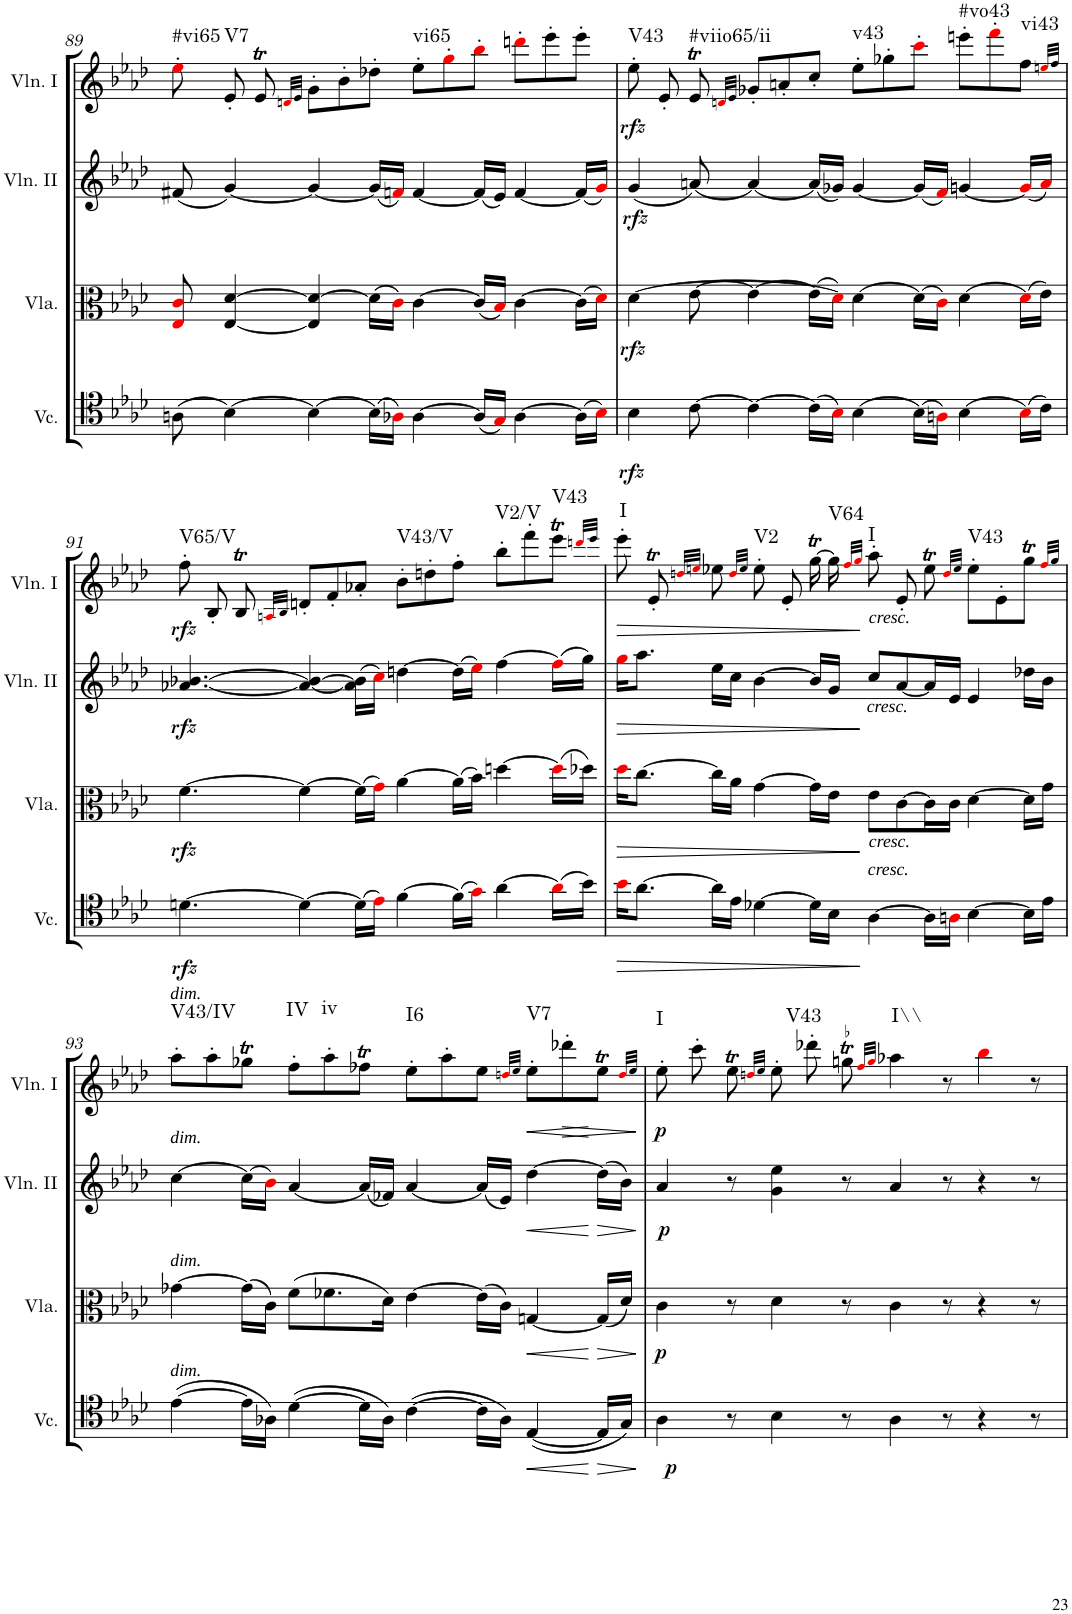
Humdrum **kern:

**kern	**dynam	**kern	**dynam	**kern	**dynam	**kern	**dynam	**harte
*part4	*part4	*part3	*part3	*part2	*part2	*part1	*part1	*part1
*staff4	*staff4	*staff3	*staff3	*staff2	*staff2	*staff1	*staff1	*
*I"Violoncello	*	*I"Viola	*	*I"Violin II	*	*I"Violin I	*	*
*I'Vc.	*	*I'Vla.	*	*I'Vln. II	*	*I'Vln. I	*	*
!!LO:PB:g=z
*clefC4	*	*clefC3	*	*clefG2	*	*clefG2	*	*
*k[b-e-a-d-]	*	*k[b-e-a-d-]	*	*k[b-e-a-d-]	*	*k[b-e-a-d-]	*	*
*M12/8	*	*M12/8	*	*M12/8	*	*M12/8	*	*
=89	=89	=89	=89	=89	=89	=89	=89	=89
!	!	!	!	!	!	!	!	!LO:H:kt=#vi65
(8An\	.	8E-i/ 8ci/	.	(8f#X/	.	8ee-'i\	.	N
!	!	!	!	!	!	!	!	!LO:H:kt=V7
[4B-\)	.	[4E-/ [4d-/	.	[4g/)	.	8e-'/	.	N
.	.	.	.	.	.	8e-T/	.	.
.	.	.	.	.	.	32qdni/LLL	.	.
.	.	.	.	.	.	32qe-/JJJ	.	.
4B-\_	.	4E-/] 4d-/_	.	4g/_	.	8g'\L	.	.
.	.	.	.	.	.	8b-'\	.	.
(16B-\LL]	.	(16d-\LL]	.	(16g/LL]	.	8dd-X'\J	.	.
16A-Xi\JJ)	.	16ci\JJ)	.	16fni/JJ)	.	.	.	.
!	!	!	!	!	!	!	!	!LO:H:kt=vi65
[4A-\	.	[4c\	.	[4f/	.	8ee-'\L	.	N
.	.	.	.	.	.	8gg'i\	.	.
(16A-/LL]	.	(16c/LL]	.	(16f/LL]	.	8bb-'i\J	.	.
16Gi/JJ)	.	16B-i/JJ)	.	16e-/JJ)	.	.	.	.
[4A-\	.	[4c\	.	[4f/	.	8dddn'i\L	.	.
.	.	.	.	.	.	8eee-'\	.	.
(16A-\LL]	.	(16c\LL]	.	(16f/LL]	.	8eee-'\J	.	.
16B-i\JJ)	.	16d-i\JJ)	.	16gi/JJ)	.	.	.	.
=90	=90	=90	=90	=90	=90	=90	=90	=90
!	!LO:DY:b	!	!LO:DY:b	!	!LO:DY:b	!	!LO:DY:b	!LO:H:kt=V43
4B-\	rfz	[4d-\	rfz	(4g/	rfz	8ee-'\	rfz	N
.	.	.	.	.	.	8e-'/	.	.
!	!	!	!	!	!	!	!	!LO:H:kt=#viio65/ii
[8c\	.	[8e-\	.	[8an/)	.	8e-T/	.	N
.	.	.	.	.	.	32qdni/LLL	.	.
.	.	.	.	.	.	32qe-/JJJ	.	.
4c\_	.	4e-\_	.	4a/_	.	8g-X'/L	.	.
.	.	.	.	.	.	8an'/	.	.
(16c\LL]	.	(16e-\LL]	.	(16a/LL]	.	8cc'/J	.	.
16B-i\JJ)	.	16d-i\JJ])	.	16g-X/JJ)	.	.	.	.
!	!	!	!	!	!	!	!	!LO:H:kt=v43
[4B-\	.	[4d-\	.	[4g-/	.	8ee-'\L	.	N
.	.	.	.	.	.	8gg-X'\	.	.
(16B-\LL]	.	(16d-\LL]	.	(16g-/LL]	.	8ccc'i\J	.	.
16Ani\JJ)	.	16ci\JJ)	.	16fi/JJ)	.	.	.	.
!	!	!	!	!	!	!	!	!LO:H:kt=#vo43
[4B-\	.	[4d-\	.	[4gn/	.	8eeen'\L	.	N
.	.	.	.	.	.	8fff'i\	.	.
!	!	!	!	!	!	!	!	!LO:H:kt=vi43
(16B-i\LL]	.	(16d-i\LL]	.	(16gi/LL]	.	8ff\J	.	N
16c\JJ)	.	16e-\JJ)	.	16ai/JJ)	.	.	.	.
.	.	.	.	.	.	32qeeni/LLL	.	.
.	.	.	.	.	.	32qff/JJJ	.	.
!!LO:LB:g=z
=91	=91	=91	=91	=91	=91	=91	=91	=91
!	!LO:DY:b	!	!LO:DY:b	!	!LO:DY:b	!	!LO:DY:b	!LO:H:kt=V65/V
[4.dn\	rfz	[4.f\	rfz	[4.a-X/ [4.b-X/	rfz	8ff'\	rfz	N
.	.	.	.	.	.	8B-'/	.	.
.	.	.	.	.	.	8B-T/	.	.
.	.	.	.	.	.	32qAni/LLL	.	.
.	.	.	.	.	.	32qB-/JJJ	.	.
4d\_	.	4f\_	.	4a-/_ 4b-/_	.	8dn'/L	.	.
.	.	.	.	.	.	8f'/	.	.
(16d\LL]	.	(16f\LL]	.	(16a-\] 16b-\]LL	.	8a-X'/J	.	.
16e-i\JJ)	.	16gi\JJ)	.	16cci\JJ)	.	.	.	.
!	!	!	!	!	!	!	!	!LO:H:kt=V43/V
[4f\	.	[4a-\	.	[4ddn\	.	8b-'\L	.	N
.	.	.	.	.	.	8ddn'\	.	.
(16f\LL]	.	(16a-\LL]	.	(16dd\LL]	.	8ff'\J	.	.
16gi\JJ)	.	16b-\JJ)	.	16ee-i\JJ)	.	.	.	.
!	!	!	!	!	!	!	!	!LO:H:kt=V2/V
[4a-\	.	[4ddn\	.	[4ff\	.	8bb-'\L	.	N
.	.	.	.	.	.	8fff'\	.	.
!	!	!	!	!	!	!	!	!LO:H:kt=V43
(16a-i\LL]	.	(16ddi\LL]	.	(16ffi\LL]	.	8eee-T\J	.	N
16b-\JJ)	.	16dd-X\JJ)	.	16gg\JJ)	.	.	.	.
.	.	.	.	.	.	32qdddni/LLL	.	.
.	.	.	.	.	.	32qeee-/JJJ	.	.
=92	=92	=92	=92	=92	=92	=92	=92	=92
!	!LO:HP:b	!	!LO:HP:b	!	!LO:HP:b	!	!LO:HP:b	!LO:H:kt=I
16b-i\KL	>	16dd-i\KL	>	16ggi\KL	>	8eee-'\	>	N
[8.a-\J	.	[8.cc\J	.	8.aa-\J	.	.	.	.
.	.	.	.	.	.	8e-T'/	.	.
.	.	.	.	.	.	32qddni/LLL	.	.
.	.	.	.	.	.	32qeeni/JJJ	.	.
16a-\LL]	.	16cc\LL]	.	16ee-\LL	.	8ee-X\	.	.
16e-\JJ	.	16a-\JJ	.	16cc\JJ	.	.	.	.
.	.	.	.	.	.	32qddi/LLL	.	.
.	.	.	.	.	.	32qee-/JJJ	.	.
!	!	!	!	!	!	!	!	!LO:H:kt=V2
[4d-X\	.	[4g\	.	[4b-\	.	8ee-'\	.	N
.	.	.	.	.	.	8e-'/	.	.
16d-\LL]	.	16g\LL]	.	16b-/LL]	.	[16ggt\	.	.
!	!	!	!	!	!	!	!	!LO:H:kt=V64
16B-\JJ	.	16e-\JJ	.	16g/JJ	.	16gg\]	.	N
.	.	.	.	.	.	32qffi/LLL	.	.
.	.	.	.	.	.	32qggi/JJJ	.	.
!	!	!	!	!	!	!LO:TX:b:i:t=cresc.	!	!
!	!	!	!	!LO:TX:b:i:t=cresc.	!	!	!	!
!	!	!LO:TX:b:i:t=cresc.	!	!	!	!	!	!
!LO:TX:a:i:t=cresc.	!	!	!	!	!	!	!	!LO:H:kt=I
[4A-\	.	8e-\L	]	8cc/L	]	8aa-'\	]	N
.	.	[8c\	.	[8a-/	.	8e-'/	.	.
16A-\LL]	.	16c\L]	.	16a-/L]	.	8ee-T\	.	.
16Ani\JJ	.	16c\JJ	.	16e-/JJ	.	.	.	.
.	.	.	.	.	.	32qddi/LLL	.	.
.	.	.	.	.	.	32qee-/JJJ	.	.
!	!	!	!	!	!	!	!	!LO:H:kt=V43
[4B-\	.	[4d-\	.	4e-/	.	8ee-'\L	.	N
.	.	.	.	.	.	8e-'\	.	.
16B-\LL]	.	16d-\LL]	.	16dd-X\LL	.	8ggt\J	.	.
16e-\JJ	.	16g\JJ	.	16b-\JJ	.	.	.	.
.	.	.	.	.	.	32qffi/LLL	.	.
.	.	.	.	.	.	32qgg/JJJ	.	.
!!LO:LB:g=z
=93	=93	=93	=93	=93	=93	=93	=93	=93
!	!	!	!	!	!	!LO:TX:a:i:t=dim.	!	!
!	!	!	!	!LO:TX:a:i:t=dim.	!	!	!	!
!	!	!LO:TX:a:i:t=dim.	!	!	!	!	!	!
!LO:TX:a:i:t=dim.	!	!	!	!	!	!	!	!LO:H:kt=V43/IV
([4e-\	.	[4g-X\	.	[4cc\	.	8aa-'\L	.	N
.	.	.	.	.	.	8aa-'\	.	.
16e-\LL]	.	(16g-\LL]	.	(16cc\LL]	.	8gg-XT\J	.	.
16A-X\JJ)	.	16c\JJ)	.	16b-i\JJ)	.	.	.	.
!	!	!	!	!	!	!	!	!LO:H:kt=IV
([4d-\	.	(8f\L	.	[4a-/	.	8ff'\L	.	N
!	!	!	!	!	!	!	!	!LO:H:kt=iv
.	.	8.f-X\	.	.	.	8aa-'\	.	N
16d-\LL]	.	.	.	(16a-/LL]	.	8ff-XT\J	.	.
16A-\JJ)	.	16d-\Jk)	.	16f-X/JJ)	.	.	.	.
!	!	!	!	!	!	!	!	!LO:H:kt=I6
([4c\	.	[4e-\	.	[4a-/	.	8ee-'\L	.	N
.	.	.	.	.	.	8aa-'\	.	.
16c\LL]	.	(16e-\LL]	.	(16a-/LL]	.	8ee-\J	.	.
16A-\JJ)	.	16c\JJ)	.	16e-/JJ)	.	.	.	.
.	.	.	.	.	.	32qddni/LLL	.	.
.	.	.	.	.	.	32qee-/JJJ	.	.
!	!LO:HP:b	!	!LO:HP:b	!	!LO:HP:b	!	!	!LO:H:kt=V7
([4E-/	<	[4Gn/	<	[4dd-\	<	8ee-'\L	.	N
!	!	!	!	!	!	!	!LO:HP:b	!
.	.	.	.	.	.	8ddd-X'\	>	.
!	!	!	!LO:HP:n=1:b	!	!LO:HP:n=1:b	!	!	!
16E-/LL]	]	(16G/LL]	[ >	(16dd-\LL]	[ >	8ee-T\J	.	.
16G/JJ)	.	16d-/JJ)	.	16b-\JJ)	.	.	.	.
.	.	.	.	.	.	32qddi/LLL	.	.
.	.	.	.	.	.	32qee-/JJJ	.	.
.	[	.	]	.	]	.	]	.
=94	=94	=94	=94	=94	=94	=94	=94	=94
!	!LO:DY:b	!	!LO:DY:b	!	!LO:DY:b	!	!LO:DY:b	!LO:H:kt=I
4A-\	p	4c\	p	4a-/	p	8ee-'\	p	N
.	.	.	.	.	.	8ccc'\	.	.
8r	.	8r	.	8r	.	8ee-T\	.	.
.	.	.	.	.	.	32qddni/LLL	.	.
.	.	.	.	.	.	32qee-/JJJ	.	.
!	!	!	!	!	!	!	!	!LO:H:kt=V43
4B-\	.	4d-\	.	4g\ 4ee-\	.	8ee-'\	.	N
.	.	.	.	.	.	8ddd-X'\	.	.
!	!	!	!	!	!	!LO:TR:acc=-	!	!
8r	.	8r	.	8r	.	8ggnt\	.	.
.	.	.	.	.	.	32qffi/LLL	.	.
.	.	.	.	.	.	32qggi/JJJ	.	.
!	!	!	!	!	!	!	!	!LO:H:kt=I\\
4A-\	.	4c\	.	4a-/	.	4aa-X\	.	N
8r	.	8r	.	8r	.	8r	.	.
4r	.	4r	.	4r	.	4bb-i\	.	.
8r	.	8r	.	8r	.	8r	.	.
=	=	=	=	=	=	=	=	=
*-	*-	*-	*-	*-	*-	*-	*-	*-
